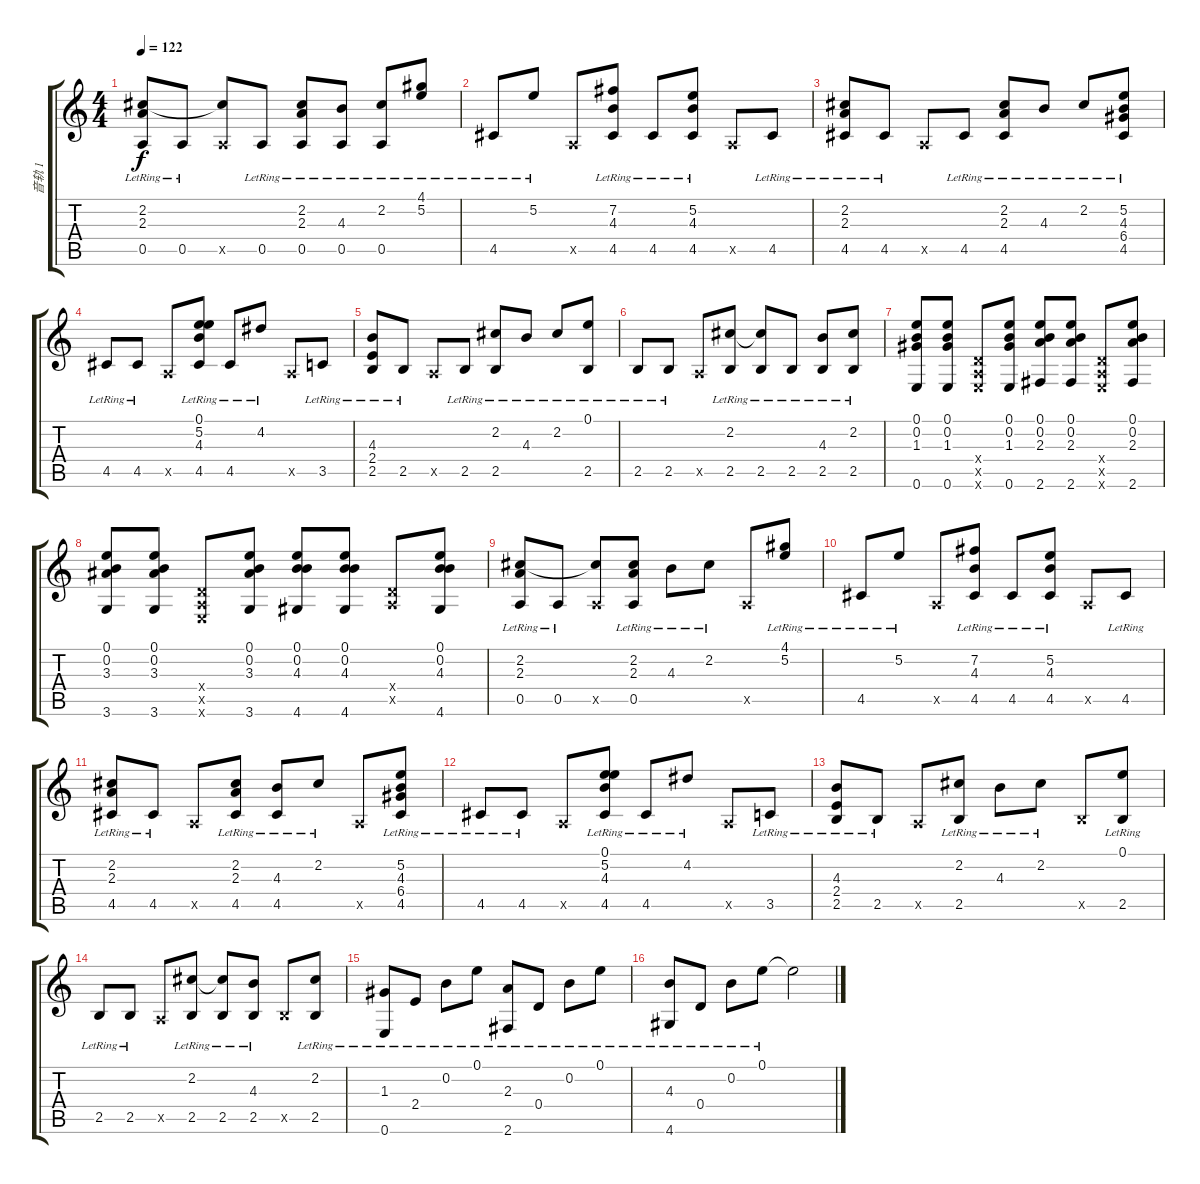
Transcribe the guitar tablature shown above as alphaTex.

\track ("音轨 1" "音轨 1") {instrument acousticguitarsteel}
\staff {score tabs}
\tuning (E4 B3 G3 D3 A2 E2) {hide}
\ts (4 4)
\tempo 122
\clef g2
\ks c
(2.2{lr} 2.3{lr} 0.5{lr}).8{dy f} 0.5{lr}.8 (2.2{t} 0.5{x}).8 0.5{lr}.8 (2.2{lr} 2.3{lr} 0.5{lr}).8 (4.3{lr} 0.5{lr}).8 (2.2{lr} 0.5{lr}).8 (4.1{lr} 5.2{lr}).8 |
4.5{lr}.8 5.2{lr}.8 0.5{x}.8 (7.2{lr} 4.3{lr} 4.5{lr}).8 4.5{lr}.8 (5.2{lr} 4.3{lr} 4.5{lr}).8 0.5{x}.8 4.5{lr}.8 |
(2.2{lr} 2.3{lr} 4.5{lr}).8 4.5{lr}.8 0.5{x}.8 4.5{lr}.8 (2.2{lr} 2.3{lr} 4.5{lr}).8 4.3{lr}.8 2.2{lr}.8 (5.2{lr} 4.3{lr} 6.4{lr} 4.5{lr}).8 |
4.5{lr}.8 4.5{lr}.8 0.5{x}.8 (0.1{lr} 5.2{lr} 4.3{lr} 4.5{lr}).8 4.5{lr}.8 4.2{lr}.8 0.5{x}.8 3.5{lr}.8 |
(4.3{lr} 2.4{lr} 2.5{lr}).8 2.5{lr}.8 0.5{x}.8 2.5{lr}.8 (2.2{lr} 2.5{lr}).8 4.3{lr}.8 2.2{lr}.8 (0.1{lr} 2.5{lr}).8 |
2.5{lr}.8 2.5{lr}.8 0.5{x}.8 (2.2{lr} 2.5{lr}).8 (2.2{t} 2.5{lr}).8 2.5{lr}.8 (4.3{lr} 2.5{lr}).8 (2.2{lr} 2.5{lr}).8 |
(0.1 0.2 1.3 0.6).8 (0.1 0.2 1.3 0.6).8 (0.4{x} 0.5{x} 0.6{x}).8 (0.1 0.2 1.3 0.6).8 (0.1 0.2 2.3 2.6).8 (0.1 0.2 2.3 2.6).8 (0.4{x} 0.5{x} 0.6{x}).8 (0.1 0.2 2.3 2.6).8 |
(0.1 0.2 3.3 3.6).8 (0.1 0.2 3.3 3.6).8 (0.4{x} 0.5{x} 0.6{x}).8 (0.1 0.2 3.3 3.6).8 (0.1 0.2 4.3 4.6).8 (0.1 0.2 4.3 4.6).8 (0.4{x} 0.5{x}).8 (0.1 0.2 4.3 4.6).8 |
(2.2{lr} 2.3{lr} 0.5{lr}).8 0.5{lr}.8 (2.2{t} 0.5{x}).8 (2.2{lr} 2.3{lr} 0.5{lr}).8 4.3{lr}.8 2.2{lr}.8 0.5{x}.8 (4.1{lr} 5.2{lr}).8 |
4.5{lr}.8 5.2{lr}.8 0.5{x}.8 (7.2{lr} 4.3{lr} 4.5{lr}).8 4.5{lr}.8 (5.2{lr} 4.3{lr} 4.5{lr}).8 0.5{x}.8 4.5{lr}.8 |
(2.2{lr} 2.3{lr} 4.5{lr}).8 4.5{lr}.8 0.5{x}.8 (2.2{lr} 2.3{lr} 4.5{lr}).8 (4.3{lr} 4.5{lr}).8 2.2{lr}.8 0.5{x}.8 (5.2{lr} 4.3{lr} 6.4{lr} 4.5{lr}).8 |
4.5{lr}.8 4.5{lr}.8 0.5{x}.8 (0.1{lr} 5.2{lr} 4.3{lr} 4.5{lr}).8 4.5{lr}.8 4.2{lr}.8 0.5{x}.8 3.5{lr}.8 |
(4.3{lr} 2.4{lr} 2.5{lr}).8 2.5{lr}.8 0.5{x}.8 (2.2{lr} 2.5{lr}).8 4.3{lr}.8 2.2{lr}.8 2.5{x}.8 (0.1{lr} 2.5{lr}).8 |
2.5{lr}.8 2.5{lr}.8 0.5{x}.8 (2.2{lr} 2.5{lr}).8 (2.2{t} 2.5{lr}).8 (4.3 2.5{lr}).8 2.5{x}.8 (2.2{lr} 2.5{lr}).8 |
(1.3{lr} 0.6{lr}).8 2.4{lr}.8 0.2{lr}.8 0.1{lr}.8 (2.3{lr} 2.6{lr}).8 0.4{lr}.8 0.2{lr}.8 0.1{lr}.8 |
(4.3{lr} 4.6{lr}).8 0.4{lr}.8 0.2{lr}.8 0.1{lr}.8 0.1{t}.2
